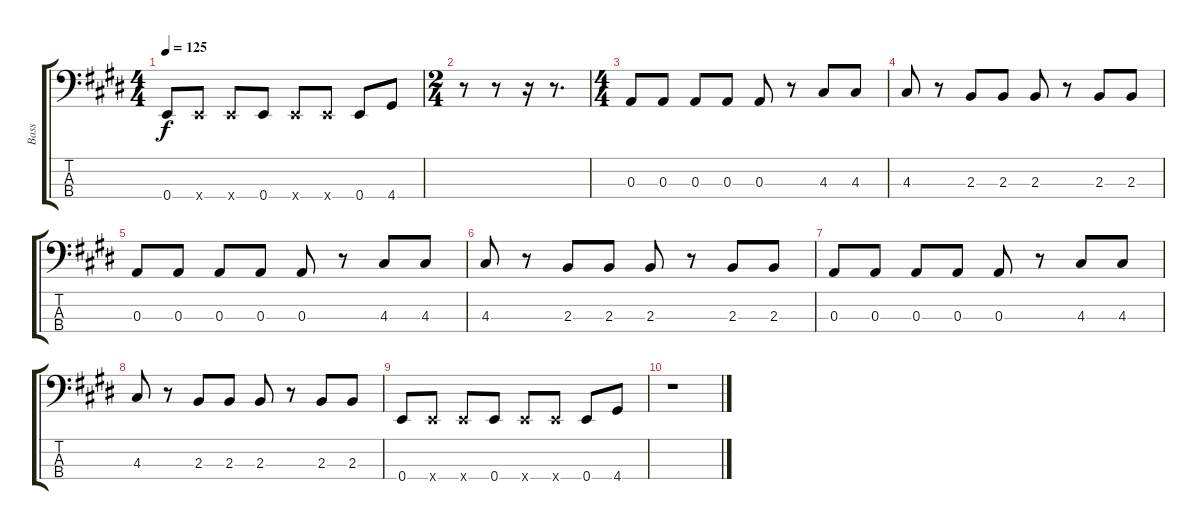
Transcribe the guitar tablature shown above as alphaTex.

\track ("Bass" "Bass") {instrument electricbasspick}
\staff {score tabs}
\tuning (G2 D2 A1 E1) {hide}
\ts (4 4)
\tempo 125
\clef f4
\ks e
0.4.8{dy f} 0.4{x}.8 0.4{x}.8 0.4.8 0.4{x}.8 0.4{x}.8 0.4.8 4.4.8 |
\ts (2 4)
r.8 r.8 r.16 r.8{d} |
\ts (4 4)
0.3.8 0.3.8 0.3.8 0.3.8 0.3.8 r.8 4.3.8 4.3.8 |
4.3.8 r.8 2.3.8 2.3.8 2.3.8 r.8 2.3.8 2.3.8 |
0.3.8 0.3.8 0.3.8 0.3.8 0.3.8 r.8 4.3.8 4.3.8 |
4.3.8 r.8 2.3.8 2.3.8 2.3.8 r.8 2.3.8 2.3.8 |
0.3.8 0.3.8 0.3.8 0.3.8 0.3.8 r.8 4.3.8 4.3.8 |
4.3.8 r.8 2.3.8 2.3.8 2.3.8 r.8 2.3.8 2.3.8 |
0.4.8 0.4{x}.8 0.4{x}.8 0.4.8 0.4{x}.8 0.4{x}.8 0.4.8 4.4.8 |
r.1
